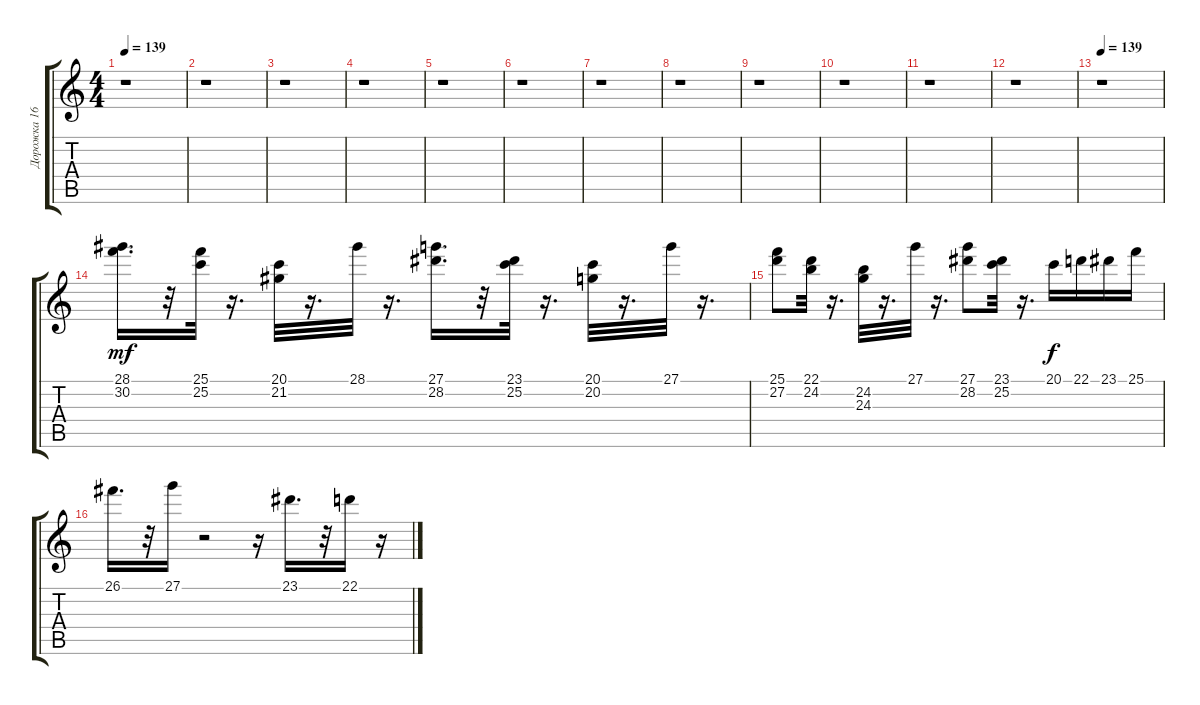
\track ("Дорожка 16" "Дорожка 16") {instrument synthvoice}
\staff {score tabs}
\tuning (E4 B3 G3 D3 A2 E2) {hide}
\ts (4 4)
\tempo 139
\clef g2
\ks c
r.1{dy mf} |
r.1 |
r.1 |
r.1 |
r.1 |
r.1 |
r.1 |
r.1 |
r.1 |
r.1 |
r.1 |
r.1 |
\tempo 139
r.1 |
(28.1 30.2).16{d} r.32 (25.1 25.2).32 r.16{d} (20.1 21.2).32 r.16{d} 28.1.32 r.16{d} (27.1 28.2).16{d} r.32 (23.1 25.2).32 r.16{d} (20.1 20.2).32 r.16{d} 27.1.32 r.16{d} |
(25.1 27.2).8 (22.1 24.2).32 r.16{d} (24.2 24.3).32 r.16{d} 27.1.32 r.16{d} (27.1 28.2).8 (23.1 25.2).32 r.16{d} 20.1.16{dy f} 22.1.16 23.1.16 25.1.16 |
26.1.16{d} r.32 27.1.16 r.2 r.16 23.1.16{d} r.32 22.1.16 r.16
